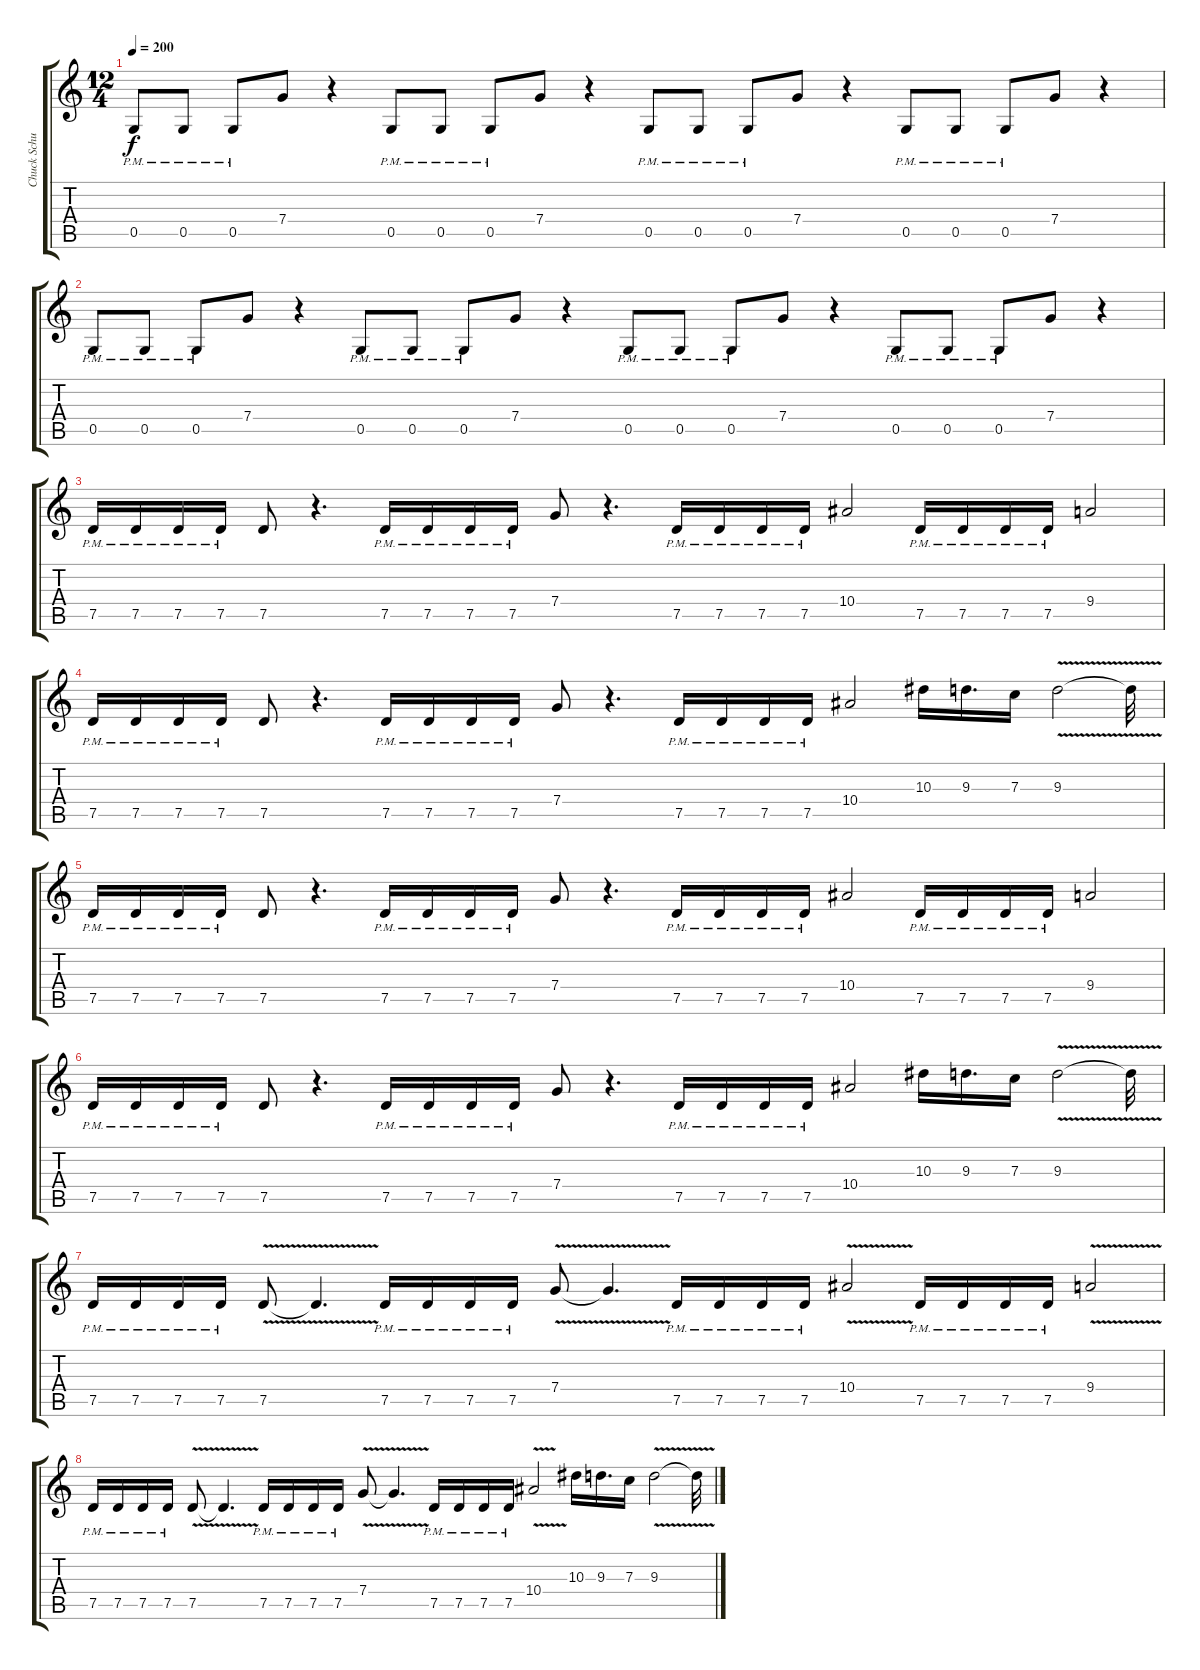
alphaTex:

\track ("Chuck Schuldiner" "Chuck Schu") {instrument distortionguitar}
\staff {score tabs}
\tuning (D4 A3 F3 C3 G2 D2) {hide}
\ts (12 4)
\tempo 200
\clef g2
\ks c
0.5{pm}.8{dy f} 0.5{pm}.8 0.5{pm}.8 7.4.8 r.4 0.5{pm}.8 0.5{pm}.8 0.5{pm}.8 7.4.8 r.4 0.5{pm}.8 0.5{pm}.8 0.5{pm}.8 7.4.8 r.4 0.5{pm}.8 0.5{pm}.8 0.5{pm}.8 7.4.8 r.4 |
0.5{pm}.8 0.5{pm}.8 0.5{pm}.8 7.4.8 r.4 0.5{pm}.8 0.5{pm}.8 0.5{pm}.8 7.4.8 r.4 0.5{pm}.8 0.5{pm}.8 0.5{pm}.8 7.4.8 r.4 0.5{pm}.8 0.5{pm}.8 0.5{pm}.8 7.4.8 r.4 |
7.5{pm}.16 7.5{pm}.16 7.5{pm}.16 7.5{pm}.16 7.5.8 r.4{d} 7.5{pm}.16 7.5{pm}.16 7.5{pm}.16 7.5{pm}.16 7.4.8 r.4{d} 7.5{pm}.16 7.5{pm}.16 7.5{pm}.16 7.5{pm}.16 10.4.2 7.5{pm}.16 7.5{pm}.16 7.5{pm}.16 7.5{pm}.16 9.4.2 |
7.5{pm}.16 7.5{pm}.16 7.5{pm}.16 7.5{pm}.16 7.5.8 r.4{d} 7.5{pm}.16 7.5{pm}.16 7.5{pm}.16 7.5{pm}.16 7.4.8 r.4{d} 7.5{pm}.16 7.5{pm}.16 7.5{pm}.16 7.5{pm}.16 10.4.2 10.3.16 9.3.16{d} 7.3.16 9.3{v}.2 9.3{v t}.32 |
7.5{pm}.16 7.5{pm}.16 7.5{pm}.16 7.5{pm}.16 7.5.8 r.4{d} 7.5{pm}.16 7.5{pm}.16 7.5{pm}.16 7.5{pm}.16 7.4.8 r.4{d} 7.5{pm}.16 7.5{pm}.16 7.5{pm}.16 7.5{pm}.16 10.4.2 7.5{pm}.16 7.5{pm}.16 7.5{pm}.16 7.5{pm}.16 9.4.2 |
7.5{pm}.16 7.5{pm}.16 7.5{pm}.16 7.5{pm}.16 7.5.8 r.4{d} 7.5{pm}.16 7.5{pm}.16 7.5{pm}.16 7.5{pm}.16 7.4.8 r.4{d} 7.5{pm}.16 7.5{pm}.16 7.5{pm}.16 7.5{pm}.16 10.4.2 10.3.16 9.3.16{d} 7.3.16 9.3{v}.2 9.3{v t}.32 |
7.5{pm}.16 7.5{pm}.16 7.5{pm}.16 7.5{pm}.16 7.5{v}.8 7.5{v t}.4{d} 7.5{pm}.16 7.5{pm}.16 7.5{pm}.16 7.5{pm}.16 7.4{v}.8 7.4{v t}.4{d} 7.5{pm}.16 7.5{pm}.16 7.5{pm}.16 7.5{pm}.16 10.4{v}.2 7.5{pm}.16 7.5{pm}.16 7.5{pm}.16 7.5{pm}.16 9.4{v}.2 |
7.5{pm}.16 7.5{pm}.16 7.5{pm}.16 7.5{pm}.16 7.5{v}.8 7.5{v t}.4{d} 7.5{pm}.16 7.5{pm}.16 7.5{pm}.16 7.5{pm}.16 7.4{v}.8 7.4{v t}.4{d} 7.5{pm}.16 7.5{pm}.16 7.5{pm}.16 7.5{pm}.16 10.4{v}.2 10.3.16 9.3.16{d} 7.3.16 9.3{v}.2 9.3{v t}.32
